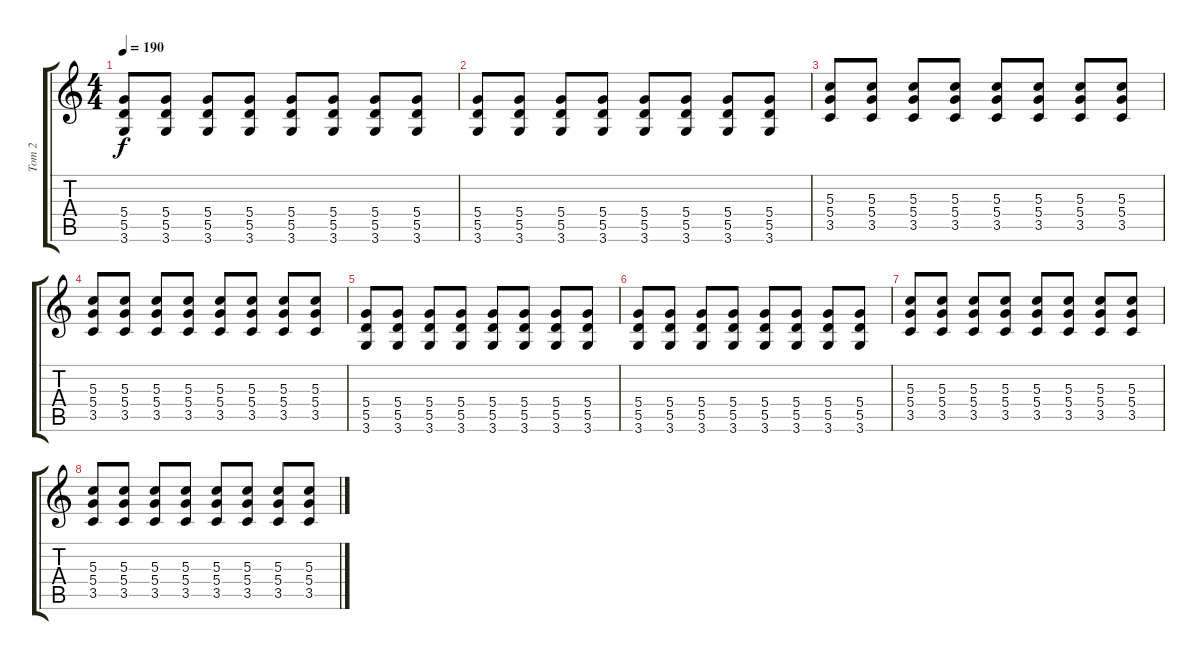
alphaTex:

\track ("Tom 2" "Tom 2") {instrument distortionguitar}
\staff {score tabs}
\tuning (E4 B3 G3 D3 A2 E2) {hide}
\ts (4 4)
\tempo 190
\clef g2
\ks c
(5.4 5.5 3.6).8{dy f} (5.4 5.5 3.6).8 (5.4 5.5 3.6).8 (5.4 5.5 3.6).8 (5.4 5.5 3.6).8 (5.4 5.5 3.6).8 (5.4 5.5 3.6).8 (5.4 5.5 3.6).8 |
(5.4 5.5 3.6).8 (5.4 5.5 3.6).8 (5.4 5.5 3.6).8 (5.4 5.5 3.6).8 (5.4 5.5 3.6).8 (5.4 5.5 3.6).8 (5.4 5.5 3.6).8 (5.4 5.5 3.6).8 |
(5.3 5.4 3.5).8 (5.3 5.4 3.5).8 (5.3 5.4 3.5).8 (5.3 5.4 3.5).8 (5.3 5.4 3.5).8 (5.3 5.4 3.5).8 (5.3 5.4 3.5).8 (5.3 5.4 3.5).8 |
(5.3 5.4 3.5).8 (5.3 5.4 3.5).8 (5.3 5.4 3.5).8 (5.3 5.4 3.5).8 (5.3 5.4 3.5).8 (5.3 5.4 3.5).8 (5.3 5.4 3.5).8 (5.3 5.4 3.5).8 |
(5.4 5.5 3.6).8 (5.4 5.5 3.6).8 (5.4 5.5 3.6).8 (5.4 5.5 3.6).8 (5.4 5.5 3.6).8 (5.4 5.5 3.6).8 (5.4 5.5 3.6).8 (5.4 5.5 3.6).8 |
(5.4 5.5 3.6).8 (5.4 5.5 3.6).8 (5.4 5.5 3.6).8 (5.4 5.5 3.6).8 (5.4 5.5 3.6).8 (5.4 5.5 3.6).8 (5.4 5.5 3.6).8 (5.4 5.5 3.6).8 |
(5.3 5.4 3.5).8 (5.3 5.4 3.5).8 (5.3 5.4 3.5).8 (5.3 5.4 3.5).8 (5.3 5.4 3.5).8 (5.3 5.4 3.5).8 (5.3 5.4 3.5).8 (5.3 5.4 3.5).8 |
(5.3 5.4 3.5).8 (5.3 5.4 3.5).8 (5.3 5.4 3.5).8 (5.3 5.4 3.5).8 (5.3 5.4 3.5).8 (5.3 5.4 3.5).8 (5.3 5.4 3.5).8 (5.3 5.4 3.5).8
